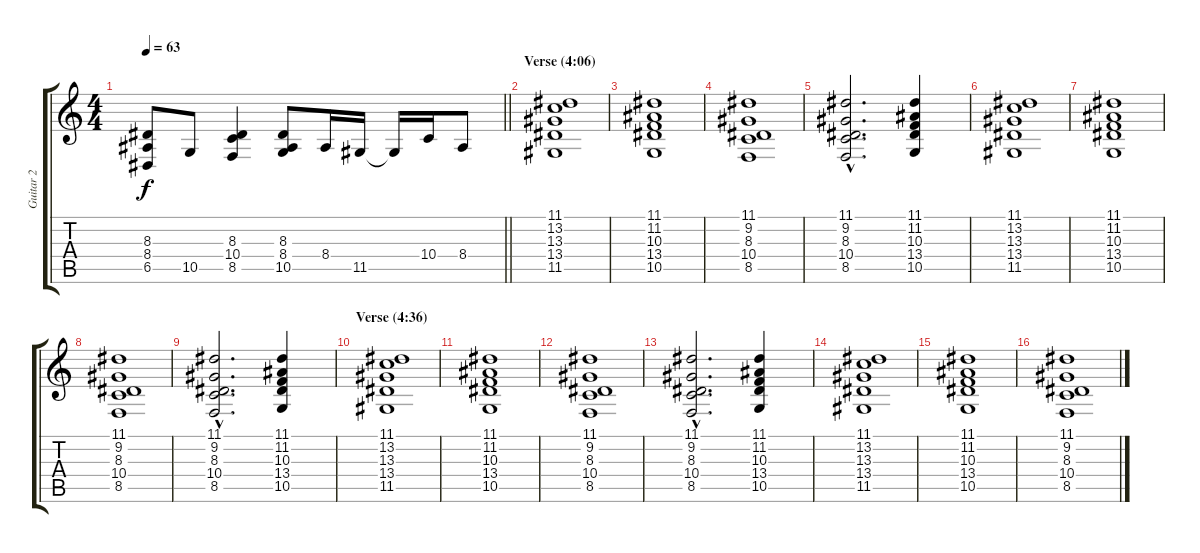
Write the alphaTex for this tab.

\track ("Guitar 2" "Guitar 2") {instrument harpsichord}
\staff {score tabs}
\tuning (E4 B3 G3 D3 A2 E2) {hide}
\ts (4 4)
\tempo 63
\clef g2
\barLineRight lightlight
\ks c
(8.3 8.4 6.5).8{dy f} 10.5.8 (8.3 10.4 8.5).4 (8.3 8.4 10.5).8 8.4.16 11.5.16 11.5{t}.16 10.4.16 8.4.8 |
\section ("" "Verse (4:06)")
(11.1 13.2 13.3 13.4 11.5).1{instrument harpsichord} |
(11.1 11.2 10.3 13.4 10.5).1 |
(11.1 9.2 8.3 10.4 8.5).1 |
(11.1{hac} 9.2{hac} 8.3{hac} 10.4{hac} 8.5{hac}).2{d} (11.1 11.2 10.3 13.4 10.5).4 |
(11.1 13.2 13.3 13.4 11.5).1 |
(11.1 11.2 10.3 13.4 10.5).1 |
(11.1 9.2 8.3 10.4 8.5).1 |
(11.1{hac} 9.2{hac} 8.3{hac} 10.4{hac} 8.5{hac}).2{d} (11.1 11.2 10.3 13.4 10.5).4 |
\section ("" "Verse (4:36)")
(11.1 13.2 13.3 13.4 11.5).1 |
(11.1 11.2 10.3 13.4 10.5).1 |
(11.1 9.2 8.3 10.4 8.5).1 |
(11.1{hac} 9.2{hac} 8.3{hac} 10.4{hac} 8.5{hac}).2{d} (11.1 11.2 10.3 13.4 10.5).4 |
(11.1 13.2 13.3 13.4 11.5).1 |
(11.1 11.2 10.3 13.4 10.5).1 |
(11.1 9.2 8.3 10.4 8.5).1
